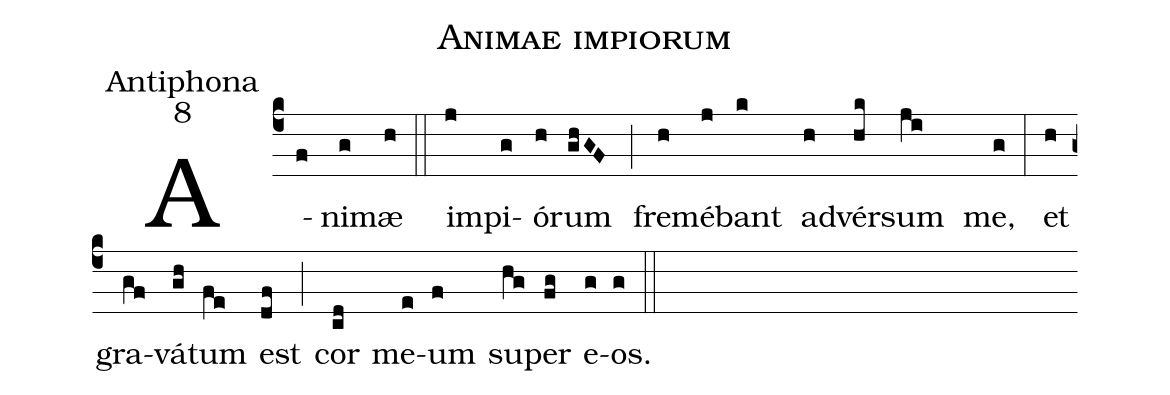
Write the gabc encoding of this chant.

name:Animae impiorum;
office-part:Antiphona;
mode:8;
%%
(c4) A(f)ni(g)mæ(h) (::)
im(j)pi(g)ó(h)rum(ghGF) (;) fre(h)mé(j)bant(k) ad(h)vér(hk)sum(ji) me,(g) (:)
et(h) gra(gf)vá(gh)tum(fe) est(df) (;) cor(cd) me(e)um(f) su(hg)per(fg) e(g)os.(g) (::)
